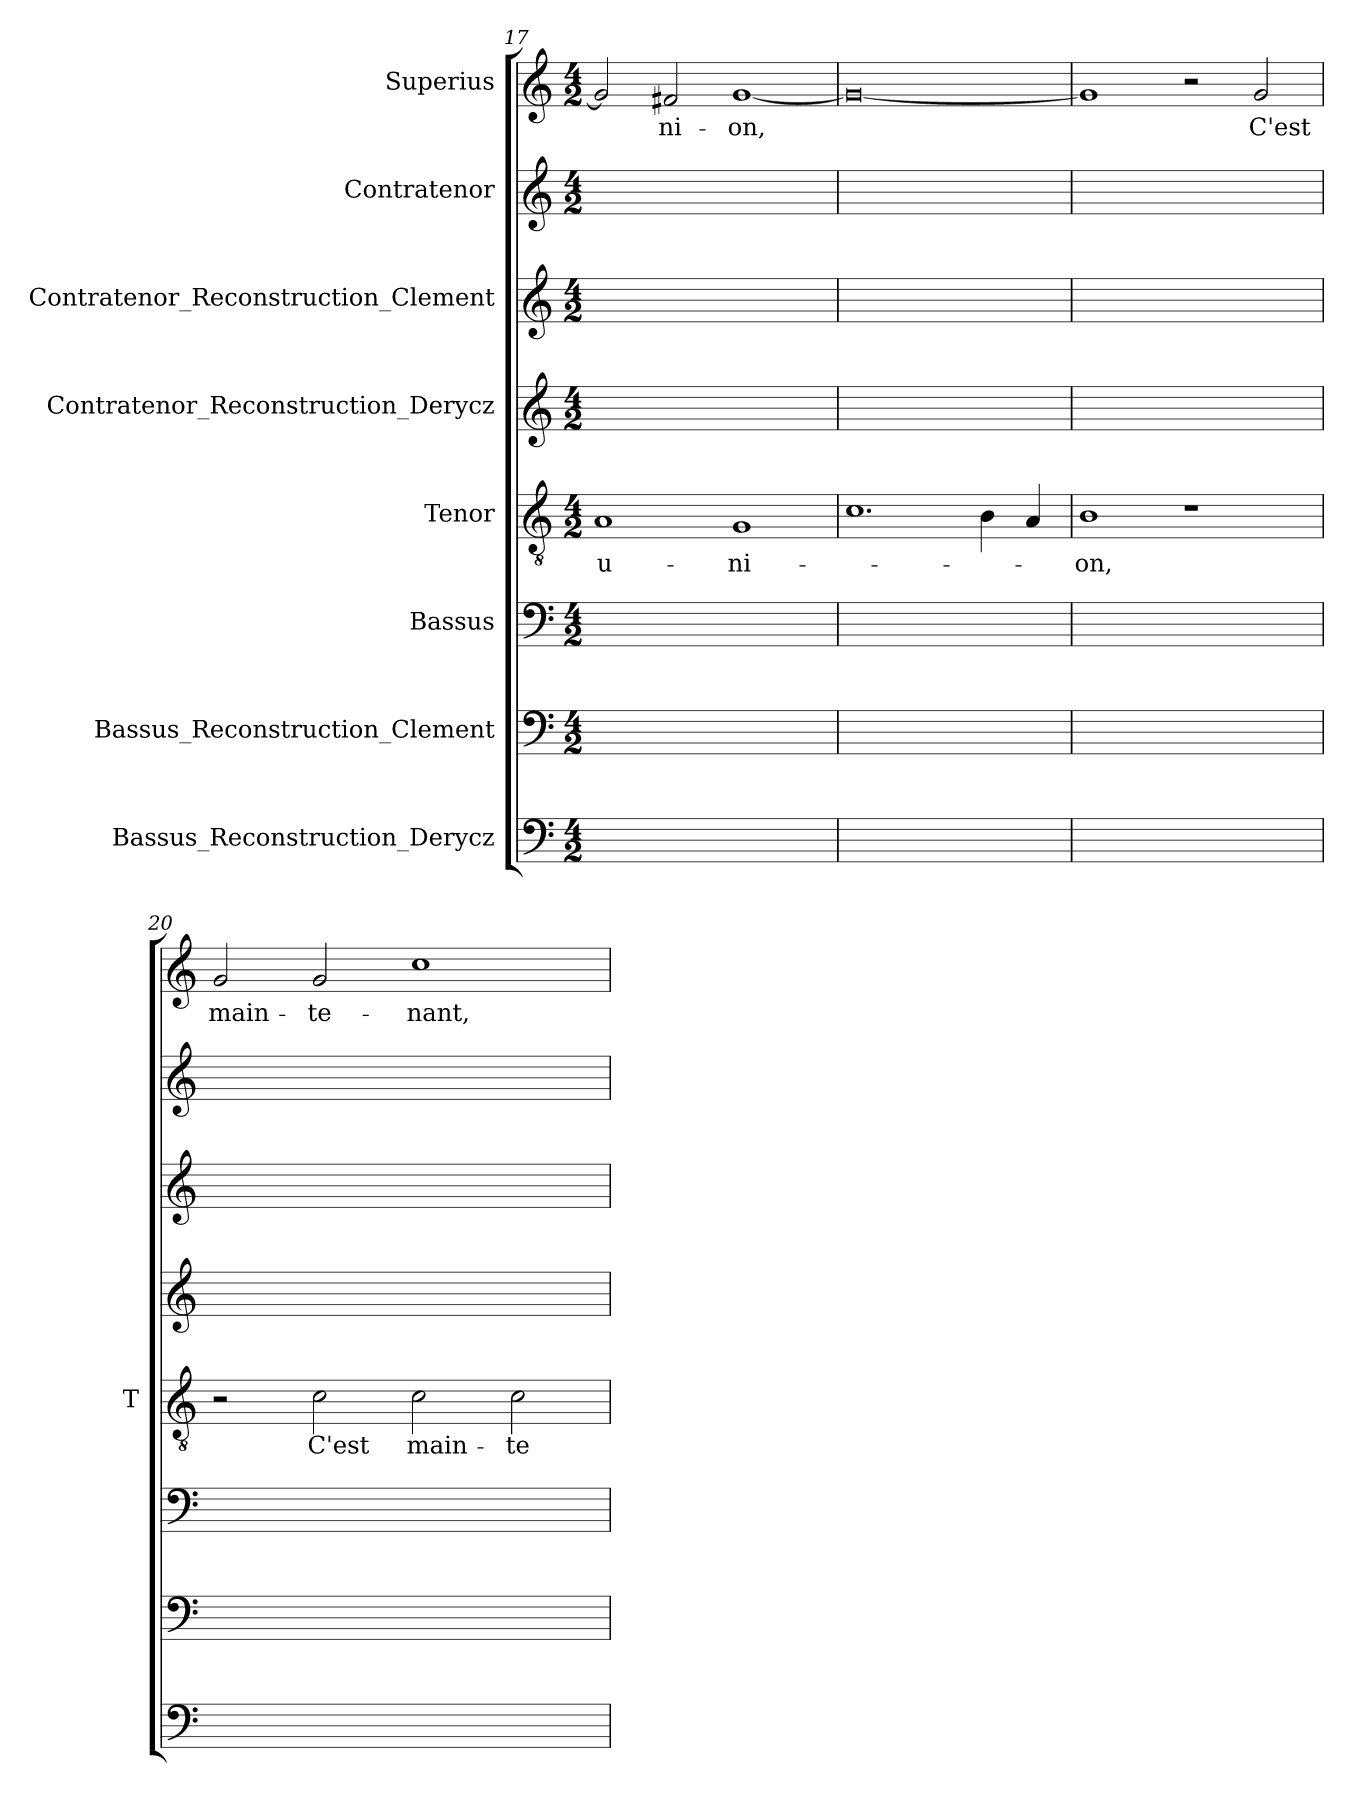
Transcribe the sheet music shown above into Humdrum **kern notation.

**kern	**kern	**kern	**kern	**text	**kern	**kern	**kern	**kern	**text
*part8	*part7	*part6	*part5	*part5	*part4	*part3	*part2	*part1	*part1
*staff8	*staff7	*staff6	*staff5	*staff5	*staff4	*staff3	*staff2	*staff1	*staff1
*I"Bassus_Reconstruction_Derycz	*I"Bassus_Reconstruction_Clement	*I"Bassus	*I"Tenor	*	*I"Contratenor_Reconstruction_Derycz	*I"Contratenor_Reconstruction_Clement	*I"Contratenor	*I"Superius	*
*	*	*	*I'T	*	*	*	*	*	*
*clefF4	*clefF4	*clefF4	*clefGv2	*	*clefG2	*clefG2	*clefG2	*clefG2	*
*k[]	*k[]	*k[]	*k[]	*	*k[]	*k[]	*k[]	*k[]	*
*M4/2	*M4/2	*M4/2	*M4/2	*	*M4/2	*M4/2	*M4/2	*M4/2	*
=17	=17	=17	=17	=17	=17	=17	=17	=17	=17
0ryy	0ryy	0ryy	1A	u-	0ryy	0ryy	0ryy	2g]	.
.	.	.	.	.	.	.	.	2f#X	ni-
.	.	.	1G	ni-	.	.	.	[1g	-on,
=18	=18	=18	=18	=18	=18	=18	=18	=18	=18
0ryy	0ryy	0ryy	1.c	.	0ryy	0ryy	0ryy	0g_	.
.	.	.	4B	.	.	.	.	.	.
.	.	.	4A	.	.	.	.	.	.
=19	=19	=19	=19	=19	=19	=19	=19	=19	=19
0ryy	0ryy	0ryy	1B	-on,	0ryy	0ryy	0ryy	1g]	.
.	.	.	1r	.	.	.	.	2r	.
.	.	.	.	.	.	.	.	2g	-C'est
=20	=20	=20	=20	=20	=20	=20	=20	=20	=20
0ryy	0ryy	0ryy	2r	.	0ryy	0ryy	0ryy	2g	main-
.	.	.	2c	-C'est	.	.	.	2g	te-
.	.	.	2c	main-	.	.	.	1cc	-nant,
.	.	.	2c	te-	.	.	.	.	.
=	=	=	=	=	=	=	=	=	=
*-	*-	*-	*-	*-	*-	*-	*-	*-	*-
